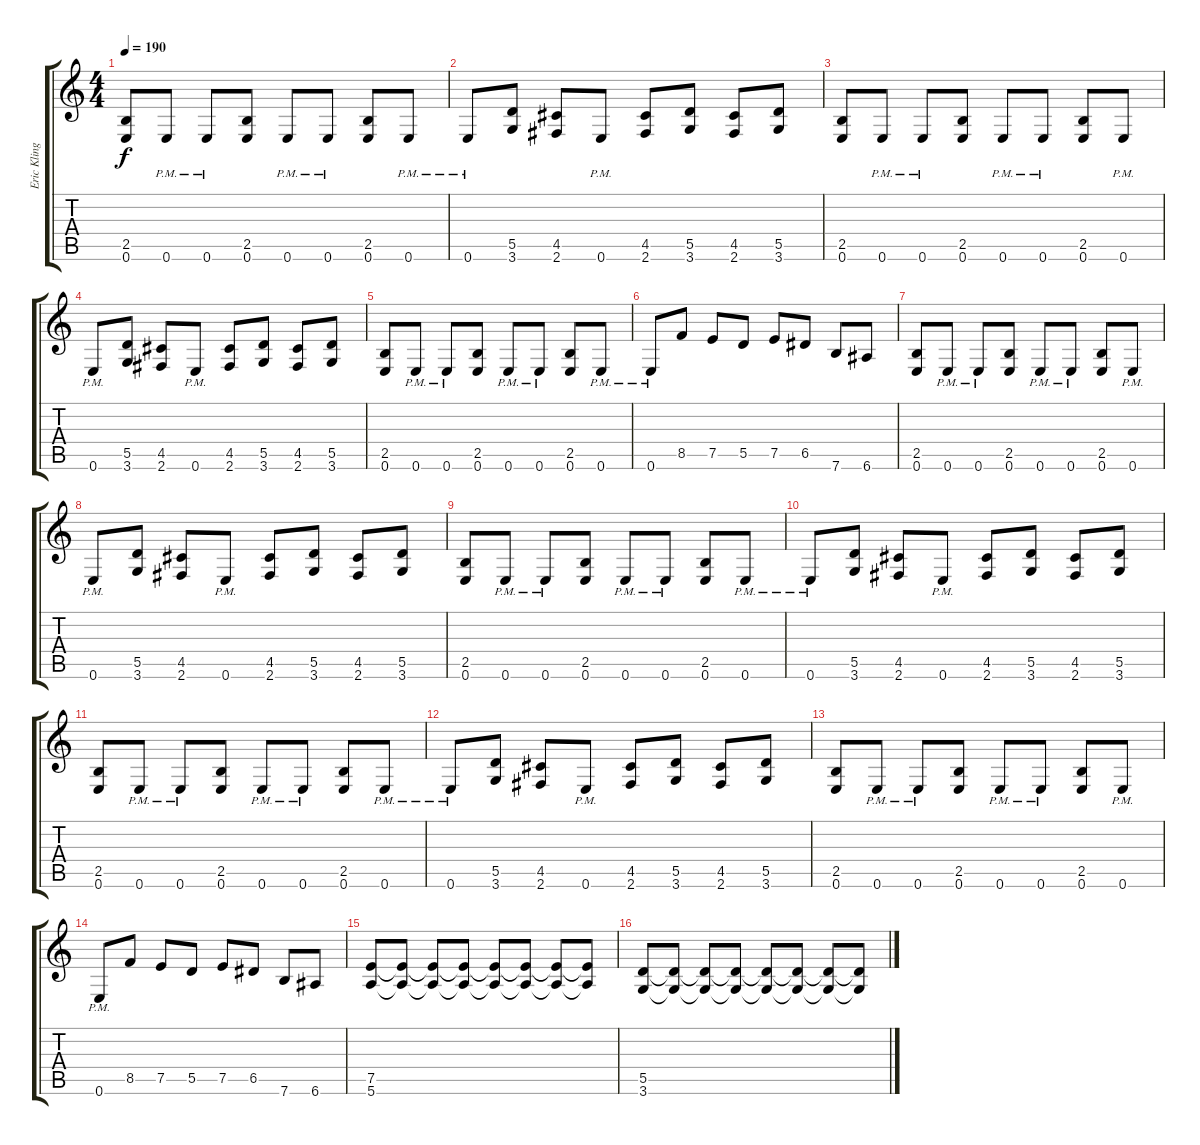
\track ("Eric Klinger" "Eric Kling") {instrument distortionguitar}
\staff {score tabs}
\tuning (E4 B3 G3 D3 A2 E2) {hide}
\ts (4 4)
\tempo 190
\clef g2
\ks c
(2.5 0.6).8{dy f} 0.6{pm}.8 0.6{pm}.8 (2.5 0.6).8 0.6{pm}.8 0.6{pm}.8 (2.5 0.6).8 0.6{pm}.8 |
0.6{pm}.8 (5.5 3.6).8 (4.5 2.6).8 0.6{pm}.8 (4.5 2.6).8 (5.5 3.6).8 (4.5 2.6).8 (5.5 3.6).8 |
(2.5 0.6).8 0.6{pm}.8 0.6{pm}.8 (2.5 0.6).8 0.6{pm}.8 0.6{pm}.8 (2.5 0.6).8 0.6{pm}.8 |
0.6{pm}.8 (5.5 3.6).8 (4.5 2.6).8 0.6{pm}.8 (4.5 2.6).8 (5.5 3.6).8 (4.5 2.6).8 (5.5 3.6).8 |
(2.5 0.6).8 0.6{pm}.8 0.6{pm}.8 (2.5 0.6).8 0.6{pm}.8 0.6{pm}.8 (2.5 0.6).8 0.6{pm}.8 |
0.6{pm}.8 8.5.8 7.5.8 5.5.8 7.5.8 6.5.8 7.6.8 6.6.8 |
(2.5 0.6).8 0.6{pm}.8 0.6{pm}.8 (2.5 0.6).8 0.6{pm}.8 0.6{pm}.8 (2.5 0.6).8 0.6{pm}.8 |
0.6{pm}.8 (5.5 3.6).8 (4.5 2.6).8 0.6{pm}.8 (4.5 2.6).8 (5.5 3.6).8 (4.5 2.6).8 (5.5 3.6).8 |
(2.5 0.6).8 0.6{pm}.8 0.6{pm}.8 (2.5 0.6).8 0.6{pm}.8 0.6{pm}.8 (2.5 0.6).8 0.6{pm}.8 |
0.6{pm}.8 (5.5 3.6).8 (4.5 2.6).8 0.6{pm}.8 (4.5 2.6).8 (5.5 3.6).8 (4.5 2.6).8 (5.5 3.6).8 |
(2.5 0.6).8 0.6{pm}.8 0.6{pm}.8 (2.5 0.6).8 0.6{pm}.8 0.6{pm}.8 (2.5 0.6).8 0.6{pm}.8 |
0.6{pm}.8 (5.5 3.6).8 (4.5 2.6).8 0.6{pm}.8 (4.5 2.6).8 (5.5 3.6).8 (4.5 2.6).8 (5.5 3.6).8 |
(2.5 0.6).8 0.6{pm}.8 0.6{pm}.8 (2.5 0.6).8 0.6{pm}.8 0.6{pm}.8 (2.5 0.6).8 0.6{pm}.8 |
0.6{pm}.8 8.5.8 7.5.8 5.5.8 7.5.8 6.5.8 7.6.8 6.6.8 |
(7.5 5.6).8 (7.5{t} 5.6{t}).8 (7.5{t} 5.6{t}).8 (7.5{t} 5.6{t}).8 (7.5{t} 5.6{t}).8 (7.5{t} 5.6{t}).8 (7.5{t} 5.6{t}).8 (7.5{t} 5.6{t}).8 |
(5.5 3.6).8 (5.5{t} 3.6{t}).8 (5.5{t} 3.6{t}).8 (5.5{t} 3.6{t}).8 (5.5{t} 3.6{t}).8 (5.5{t} 3.6{t}).8 (5.5{t} 3.6{t}).8 (5.5{t} 3.6{t}).8
